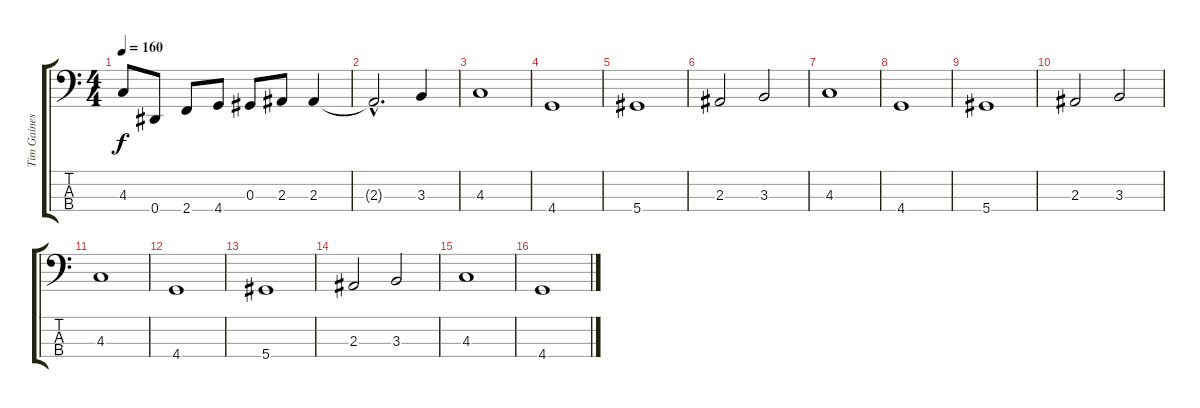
\track ("Tim Gaines" "Tim Gaines") {instrument electricbassfinger}
\staff {score tabs}
\tuning (Gb2 Db2 Ab1 Eb1) {hide}
\ts (4 4)
\tempo 160
\clef f4
\ks c
4.3.8{dy f} 0.4.8 2.4.8 4.4.8 0.3.8 2.3.8 2.3.4 |
2.3{hac t}.2{d} 3.3.4 |
4.3.1 |
4.4.1 |
5.4.1 |
2.3.2 3.3.2 |
4.3.1 |
4.4.1 |
5.4.1 |
2.3.2 3.3.2 |
4.3.1 |
4.4.1 |
5.4.1 |
2.3.2 3.3.2 |
4.3.1 |
4.4.1
